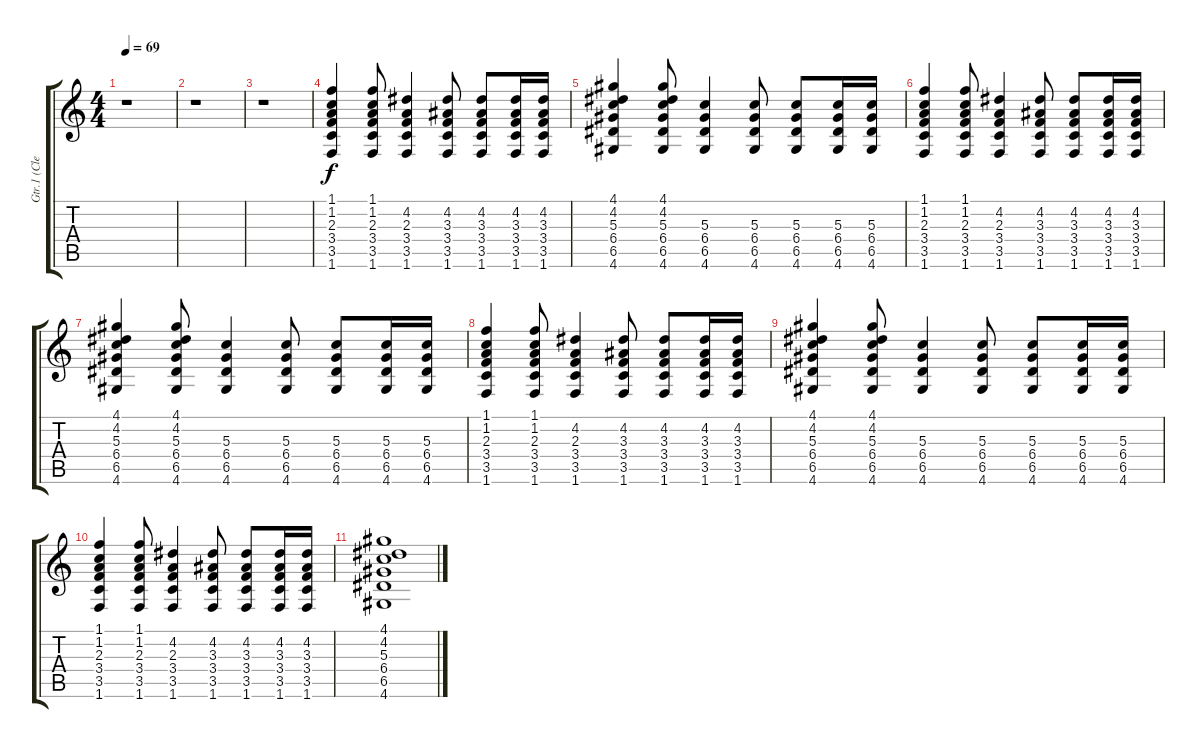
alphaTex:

\track ("Gtr.1 (Clean)" "Gtr.1 (Cle") {instrument electricguitarclean}
\staff {score tabs}
\tuning (E4 B3 G3 D3 A2 E2) {hide}
\ts (4 4)
\tempo 69
\clef g2
\ks c
r.1{dy f} |
r.1 |
r.1 |
(1.1 1.2 2.3 3.4 3.5 1.6).4 (1.1 1.2 2.3 3.4 3.5 1.6).8 (4.2 2.3 3.4 3.5 1.6).4 (4.2 3.3 3.4 3.5 1.6).8 (4.2 3.3 3.4 3.5 1.6).8 (4.2 3.3 3.4 3.5 1.6).16 (4.2 3.3 3.4 3.5 1.6).16 |
(4.1 4.2 5.3 6.4 6.5 4.6).4 (4.1 4.2 5.3 6.4 6.5 4.6).8 (5.3 6.4 6.5 4.6).4 (5.3 6.4 6.5 4.6).8 (5.3 6.4 6.5 4.6).8 (5.3 6.4 6.5 4.6).16 (5.3 6.4 6.5 4.6).16 |
(1.1 1.2 2.3 3.4 3.5 1.6).4 (1.1 1.2 2.3 3.4 3.5 1.6).8 (4.2 2.3 3.4 3.5 1.6).4 (4.2 3.3 3.4 3.5 1.6).8 (4.2 3.3 3.4 3.5 1.6).8 (4.2 3.3 3.4 3.5 1.6).16 (4.2 3.3 3.4 3.5 1.6).16 |
(4.1 4.2 5.3 6.4 6.5 4.6).4 (4.1 4.2 5.3 6.4 6.5 4.6).8 (5.3 6.4 6.5 4.6).4 (5.3 6.4 6.5 4.6).8 (5.3 6.4 6.5 4.6).8 (5.3 6.4 6.5 4.6).16 (5.3 6.4 6.5 4.6).16 |
(1.1 1.2 2.3 3.4 3.5 1.6).4 (1.1 1.2 2.3 3.4 3.5 1.6).8 (4.2 2.3 3.4 3.5 1.6).4 (4.2 3.3 3.4 3.5 1.6).8 (4.2 3.3 3.4 3.5 1.6).8 (4.2 3.3 3.4 3.5 1.6).16 (4.2 3.3 3.4 3.5 1.6).16 |
(4.1 4.2 5.3 6.4 6.5 4.6).4 (4.1 4.2 5.3 6.4 6.5 4.6).8 (5.3 6.4 6.5 4.6).4 (5.3 6.4 6.5 4.6).8 (5.3 6.4 6.5 4.6).8 (5.3 6.4 6.5 4.6).16 (5.3 6.4 6.5 4.6).16 |
(1.1 1.2 2.3 3.4 3.5 1.6).4 (1.1 1.2 2.3 3.4 3.5 1.6).8 (4.2 2.3 3.4 3.5 1.6).4 (4.2 3.3 3.4 3.5 1.6).8 (4.2 3.3 3.4 3.5 1.6).8 (4.2 3.3 3.4 3.5 1.6).16 (4.2 3.3 3.4 3.5 1.6).16 |
(4.1 4.2 5.3 6.4 6.5 4.6).1
